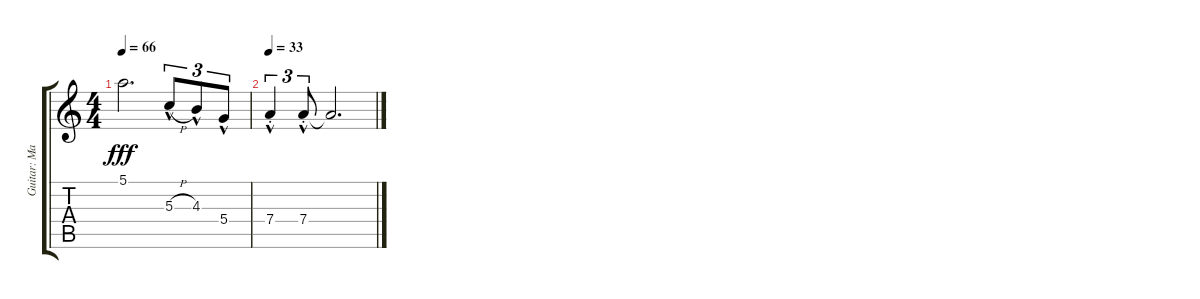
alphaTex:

\track ("Guitar: Mark" "Guitar: Ma") {instrument overdrivenguitar}
\staff {score tabs}
\tuning (E4 B3 G3 D3 A2 E2) {hide}
\ts (4 4)
\tempo 66
\clef g2
\ks c
5.1{t}.2{d dy fff} 5.3{h hac}.8{tu (3 2)} 4.3{hac}.8{tu (3 2)} 5.4{hac}.8{tu (3 2)} |
\tempo 33
7.4{hac st}.4{tu (3 2)} 7.4{hac st}.8{tu (3 2)} 7.4{t}.2{d}
